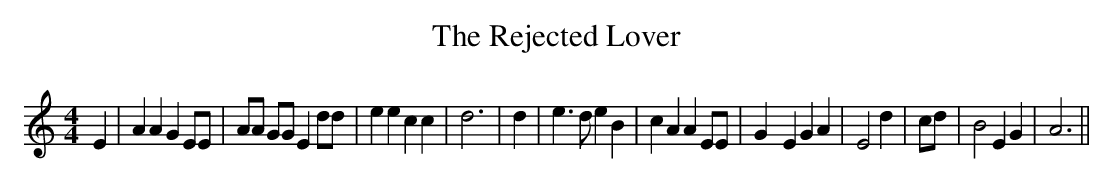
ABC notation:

X:1
T:The Rejected Lover
M:4/4
L:1/4
K:C
 E| A A G E/2E/2| A/2A/2 G/2G/2 E d/2d/2| e e c c| d3| d| e3/2 d/2 e B|\
 c A A E/2E/2| G- E G A| E2 d| c/2d/2| B2 E G| A3||
